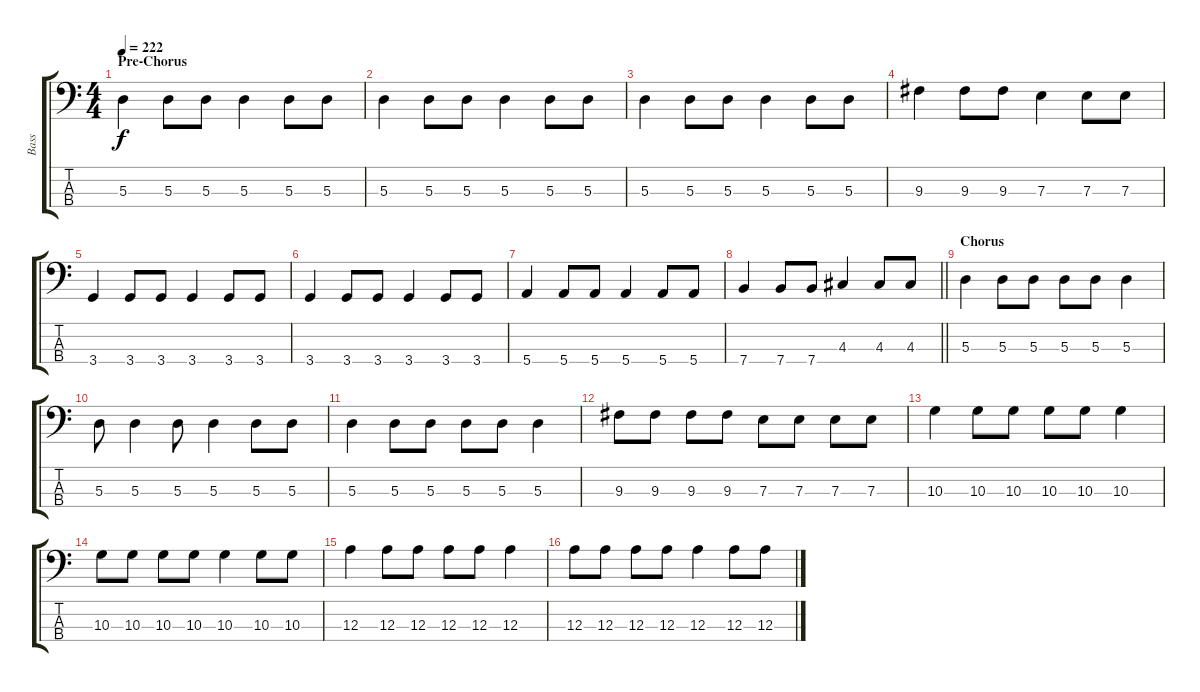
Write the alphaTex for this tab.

\track ("Bass" "Bass") {instrument electricbasspick}
\staff {score tabs}
\tuning (G2 D2 A1 E1) {hide}
\ts (4 4)
\section ("" "Pre-Chorus")
\tempo 222
\clef f4
\ks c
5.3.4{dy f} 5.3.8 5.3.8 5.3.4 5.3.8 5.3.8 |
5.3.4 5.3.8 5.3.8 5.3.4 5.3.8 5.3.8 |
5.3.4 5.3.8 5.3.8 5.3.4 5.3.8 5.3.8 |
9.3.4 9.3.8 9.3.8 7.3.4 7.3.8 7.3.8 |
3.4.4 3.4.8 3.4.8 3.4.4 3.4.8 3.4.8 |
3.4.4 3.4.8 3.4.8 3.4.4 3.4.8 3.4.8 |
5.4.4 5.4.8 5.4.8 5.4.4 5.4.8 5.4.8 |
\barLineRight lightlight
7.4.4 7.4.8 7.4.8 4.3.4 4.3.8 4.3.8 |
\section ("" "Chorus")
5.3.4 5.3.8 5.3.8 5.3.8 5.3.8 5.3.4 |
5.3.8 5.3.4 5.3.8 5.3.4 5.3.8 5.3.8 |
5.3.4 5.3.8 5.3.8 5.3.8 5.3.8 5.3.4 |
9.3.8 9.3.8 9.3.8 9.3.8 7.3.8 7.3.8 7.3.8 7.3.8 |
10.3.4 10.3.8 10.3.8 10.3.8 10.3.8 10.3.4 |
10.3.8 10.3.8 10.3.8 10.3.8 10.3.4 10.3.8 10.3.8 |
12.3.4 12.3.8 12.3.8 12.3.8 12.3.8 12.3.4 |
12.3.8 12.3.8 12.3.8 12.3.8 12.3.4 12.3.8 12.3.8
